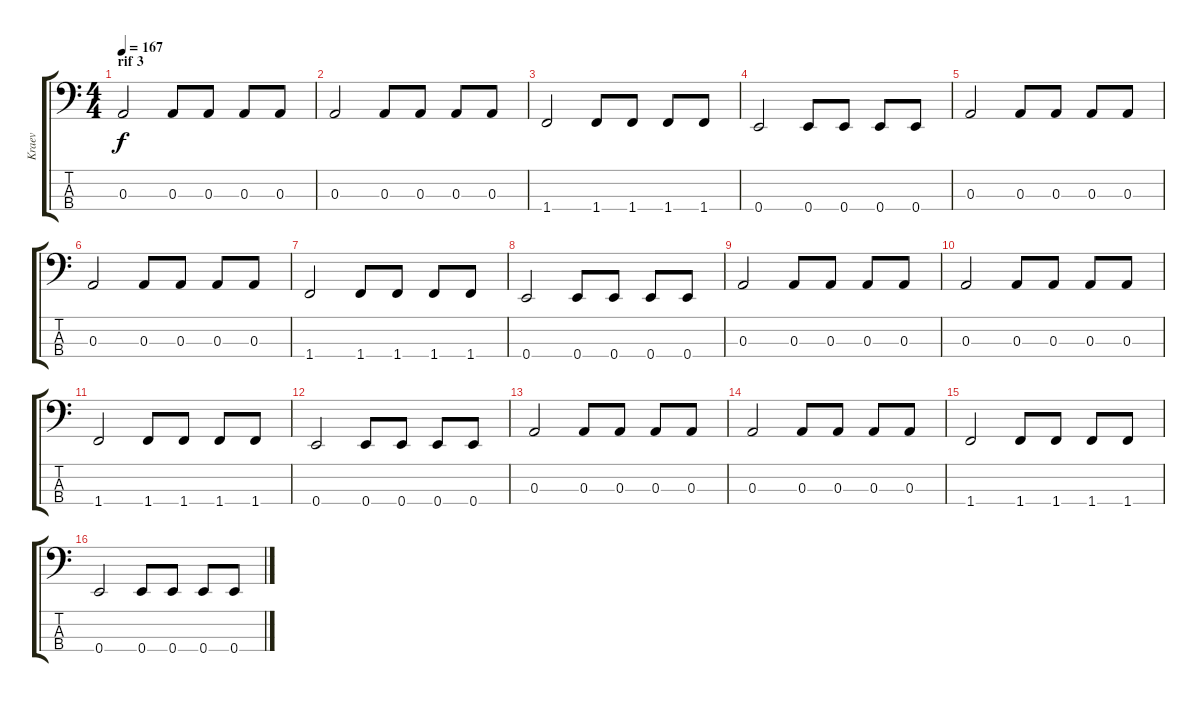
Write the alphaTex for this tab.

\track ("Kraev" "Kraev") {instrument electricbassfinger}
\staff {score tabs}
\tuning (G2 D2 A1 E1) {hide}
\ts (4 4)
\section ("" "rif 3")
\tempo 167
\clef f4
\ks c
0.3.2{dy f} 0.3.8 0.3.8 0.3.8 0.3.8 |
0.3.2 0.3.8 0.3.8 0.3.8 0.3.8 |
1.4.2 1.4.8 1.4.8 1.4.8 1.4.8 |
0.4.2 0.4.8 0.4.8 0.4.8 0.4.8 |
0.3.2 0.3.8 0.3.8 0.3.8 0.3.8 |
0.3.2 0.3.8 0.3.8 0.3.8 0.3.8 |
1.4.2 1.4.8 1.4.8 1.4.8 1.4.8 |
0.4.2 0.4.8 0.4.8 0.4.8 0.4.8 |
0.3.2 0.3.8 0.3.8 0.3.8 0.3.8 |
0.3.2 0.3.8 0.3.8 0.3.8 0.3.8 |
1.4.2 1.4.8 1.4.8 1.4.8 1.4.8 |
0.4.2 0.4.8 0.4.8 0.4.8 0.4.8 |
0.3.2 0.3.8 0.3.8 0.3.8 0.3.8 |
0.3.2 0.3.8 0.3.8 0.3.8 0.3.8 |
1.4.2 1.4.8 1.4.8 1.4.8 1.4.8 |
0.4.2 0.4.8 0.4.8 0.4.8 0.4.8
